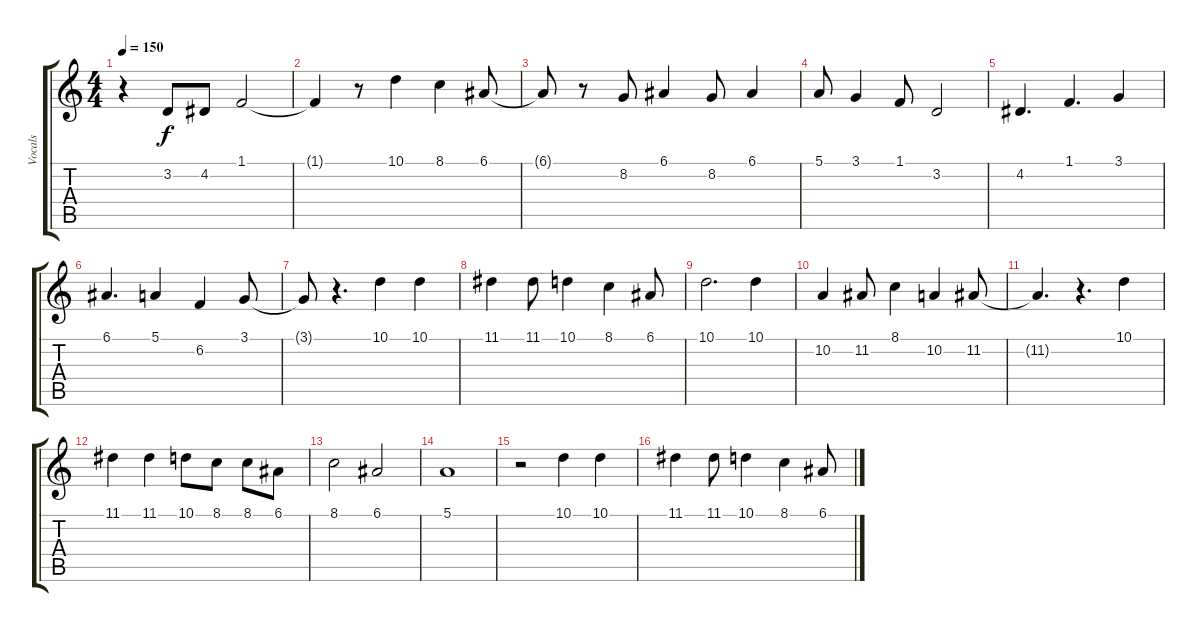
\track ("Vocals" "Vocals") {instrument lead6voice}
\staff {score tabs}
\tuning (E4 B3 G3 D3 A2 E2) {hide}
\ts (4 4)
\tempo 150
\clef g2
\ks c
r.4{dy f} 3.2.8 4.2.8 1.1.2 |
1.1{t}.4 r.8 10.1.4 8.1.4 6.1.8 |
6.1{t}.8 r.8 8.2.8 6.1.4 8.2.8 6.1.4 |
5.1.8 3.1.4 1.1.8 3.2.2 |
4.2.4{d} 1.1.4{d} 3.1.4 |
6.1.4{d} 5.1.4 6.2.4 3.1.8 |
3.1{t}.8 r.4{d} 10.1.4 10.1.4 |
11.1.4 11.1.8 10.1.4 8.1.4 6.1.8 |
10.1.2{d} 10.1.4 |
10.2.4 11.2.8 8.1.4 10.2.4 11.2.8 |
11.2{t}.4{d} r.4{d} 10.1.4 |
11.1.4 11.1.4 10.1.8 8.1.8 8.1.8 6.1.8 |
8.1.2 6.1.2 |
5.1.1 |
r.2 10.1.4 10.1.4 |
11.1.4 11.1.8 10.1.4 8.1.4 6.1.8
